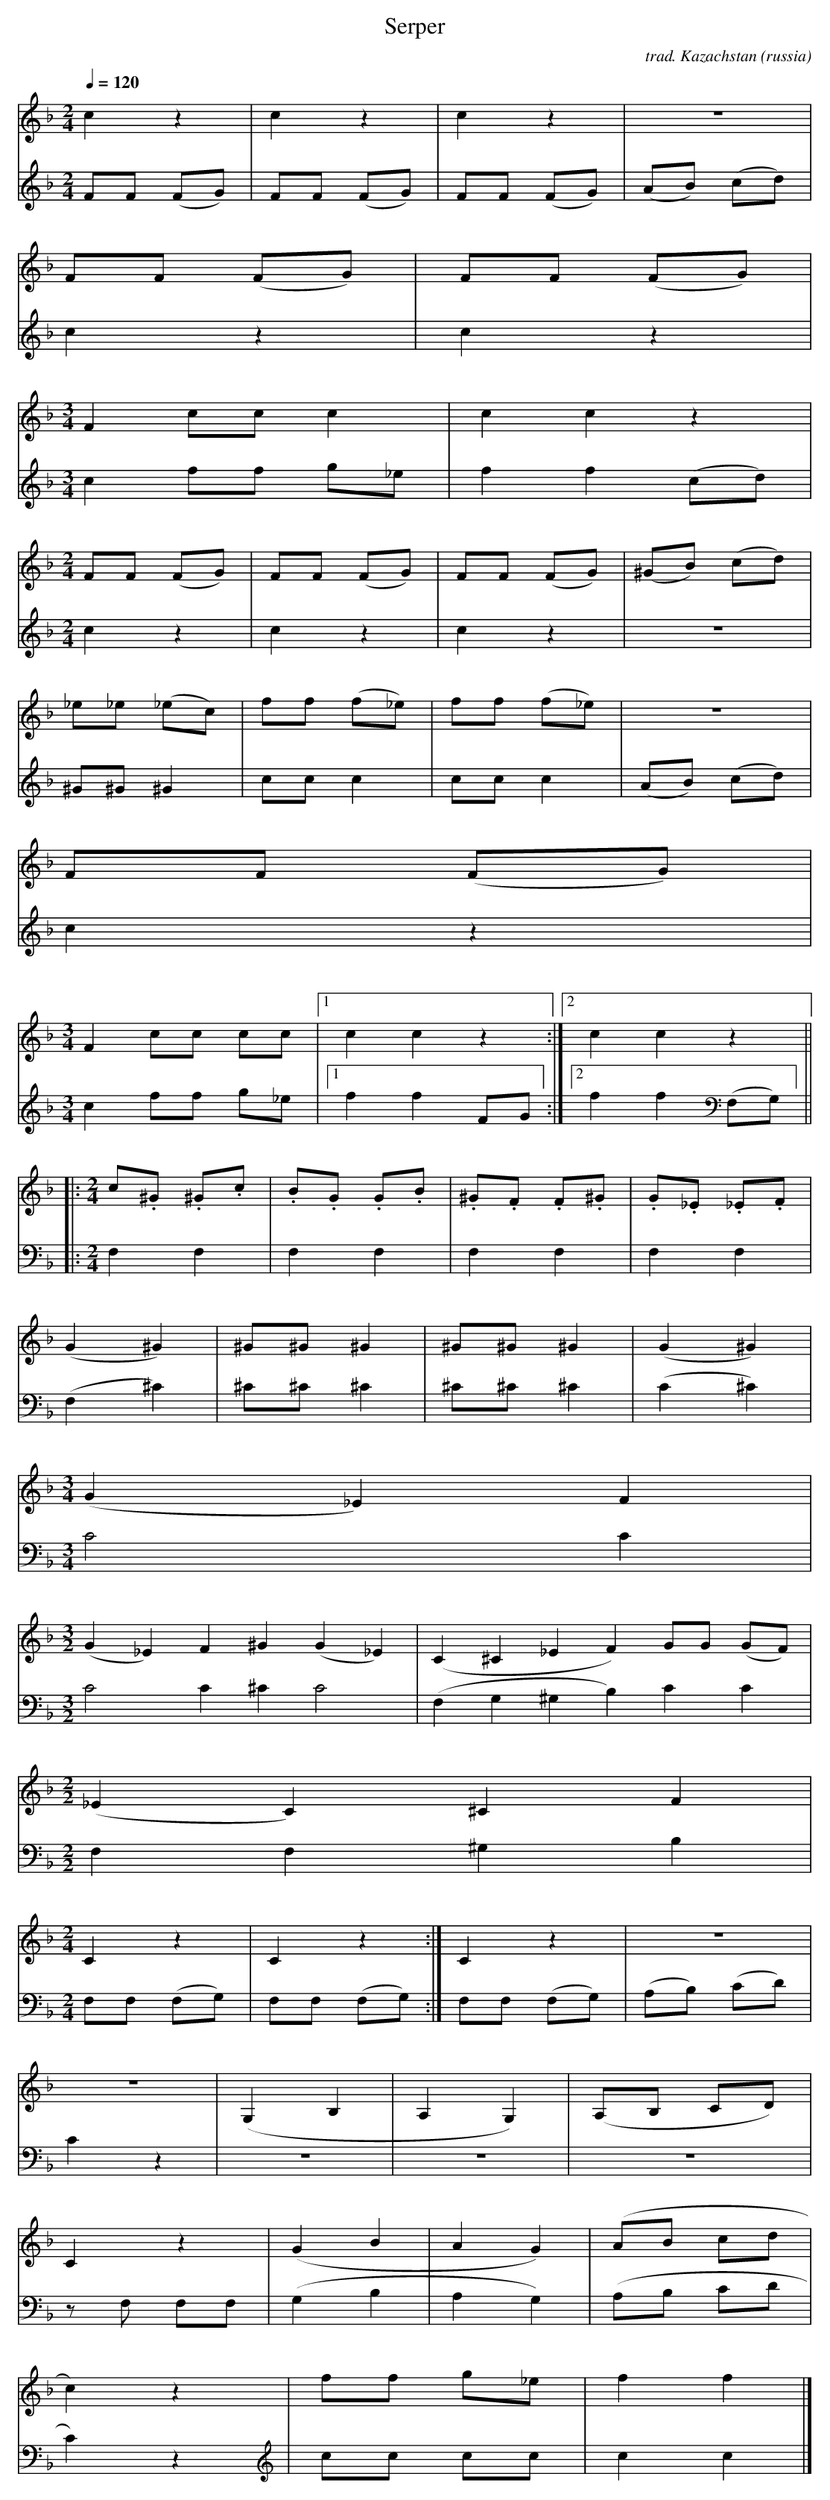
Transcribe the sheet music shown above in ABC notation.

X:1
T:Serper
O:russia
C:trad. Kazachstan
M:2/4
L:1/8
Q:1/4=120
K:F
V:1
c2 z2 |c2 z2 |c2 z2 |z4 |
FF (FG) |FF (FG) |
M:3/4
F2 cc c2 |c2 c2 z2 |
M:2/4
FF (FG) |FF (FG) |FF (FG) |(^GB) (cd) |
_e_e (_ec) |ff (f_e) |ff (f_e) |z4 |
FF (FG) |
M:3/4
F2 cc cc |1 c2 c2 z2 :|2 c2 c2 z2 || |:
M:2/4
c.^G .^G.c |.B.G .G.B |.^G.F .F.^G |.G._E ._E.F |
(G2 ^G2) |^G^G ^G2 |^G^G ^G2 |(G2 ^G2) |
M:3/4
(G2 _E2) F2 |
M:3/2
(G2 _E2) F2 ^G2 (G2 _E2) |(C2 ^C2 _E2 F2) GG (GF) |
M:2/2
(_E2 C2) ^C2 F2 |
M:2/4
C2 z2 |C2 z2 :|C2 z2 |z4 |
z4 |(G,2 B,2 |A,2 G,2) |(A,B, CD) |
C2 z2 |(G2 B2 |A2 G2) |(AB cd |
c2) z2 |ff g_e |f2 f2 |]
V:2          %2
FF (FG) |FF (FG) |FF (FG) |(AB) (cd) |
c2 z2 |c2 z2 |
M:3/4
c2 ff g_e |f2 f2 (cd) |
M:2/4
c2 z2 |c2 z2 |c2 z2 |z4 |
^G^G ^G2 |cc c2 |cc c2 |(AB) (cd) |
c2 z2 |
M:3/4
c2 ff g_e |1 f2 f2 FG :|2 f2 f2 (F,G,) || |:
M:2/4
F,2 F,2 |F,2 F,2 |F,2 F,2 |F,2 F,2 |
(F,2 ^C2) |^C^C ^C2 |^C^C ^C2 |(C2 ^C2) |
M:3/4
C4 C2 |
M:3/2
C4 C2 ^C2 C4 |(F,2 G,2 ^G,2 B,2) C2 C2 |
M:2/2
F,2 F,2 ^G,2 B,2 |
M:2/4
F,F, (F,G,) |F,F, (F,G,) :|F,F, (F,G,) |(A,B,) (CD) |
C2 z2 |z4 |z4 |z4 |
zF, F,F, |(G,2 B,2 |A,2 G,2) |(A,B, CD |
C2) z2 |cc cc |c2 c2 |]
